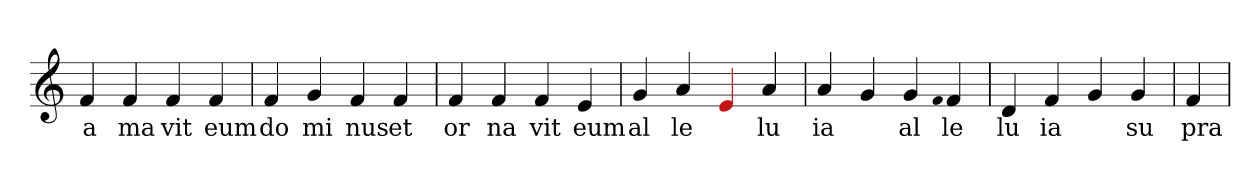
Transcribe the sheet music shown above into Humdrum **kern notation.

**kern	**text
*part1	*part1
*staff1	*staff1
*clefG2	*
=1	=1
4f	a
4f	ma
4f	vit
4f	eum
=2	=2
4f	do
4g	mi
4f	nus
4f	et
=3	=3
4f	or
4f	na
4f	vit
4e	eum
=4	=4
4g	al
4a	le
4Re	.
4a	lu
=5	=5
4a	ia
4g	.
4g	al
qqf	.
4f	le
=6	=6
4d	lu
4f	ia
4g	.
4g	su
=7	=7
4f	pra
=	=
*-	*-
